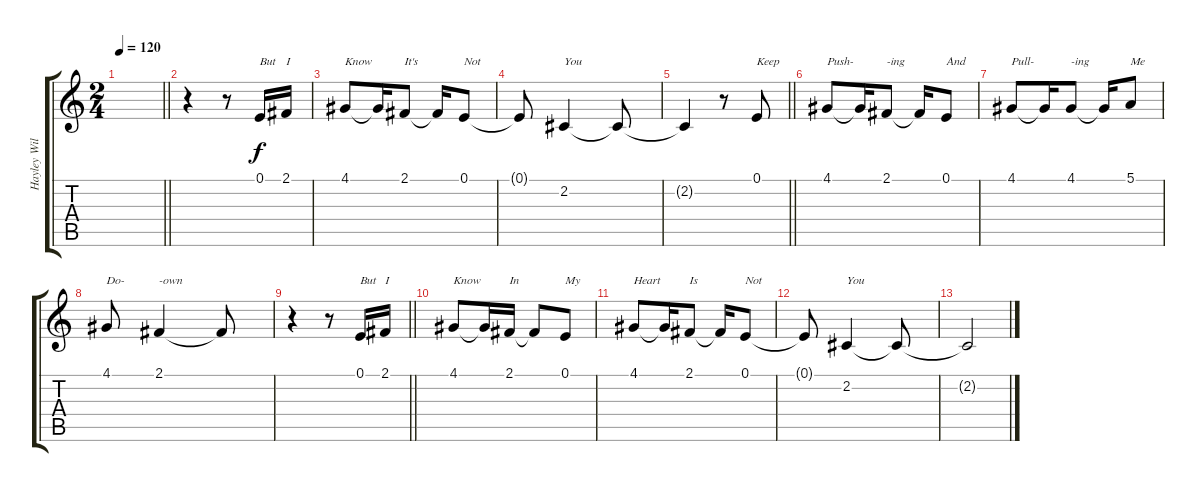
\track ("Hayley Williams" "Hayley Wil") {instrument oboe}
\staff {score tabs}
\tuning (E4 B3 G3 D3 A2 E2) {hide}
\ts (2 4)
\tempo 120
\clef g2
\barLineRight lightlight
\ks c
|
r.4 r.8 0.1.16{txt "But"} 2.1.16{txt "I"} |
4.1.8{txt "Know"} 4.1{t}.16 2.1.8{txt "It's"} 2.1{t}.16 0.1.8{txt "Not"} |
0.1{t}.8 2.2.4{txt "You"} 2.2{t}.8 |
\barLineRight lightlight
2.2{t}.4 r.8 0.1.8{txt "Keep"} |
4.1.8{txt "Push-"} 4.1{t}.16 2.1.8{txt "-ing"} 2.1{t}.16 0.1.8{txt "And"} |
4.1.8{txt "Pull-"} 4.1{t}.16 4.1.8{txt "-ing"} 4.1{t}.16 5.1.8{txt "Me"} |
4.1.8{txt "Do-"} 2.1.4{txt "-own"} 2.1{t}.8 |
\barLineRight lightlight
r.4 r.8 0.1.16{txt "But"} 2.1.16{txt "I"} |
4.1.8{txt "Know"} 4.1{t}.16 2.1.16{txt "In"} 2.1{t}.8 0.1.8{txt "My"} |
4.1.8{txt "Heart"} 4.1{t}.16 2.1.8{txt "Is"} 2.1{t}.16 0.1.8{txt "Not"} |
0.1{t}.8 2.2.4{txt "You"} 2.2{t}.8 |
2.2{t}.2
